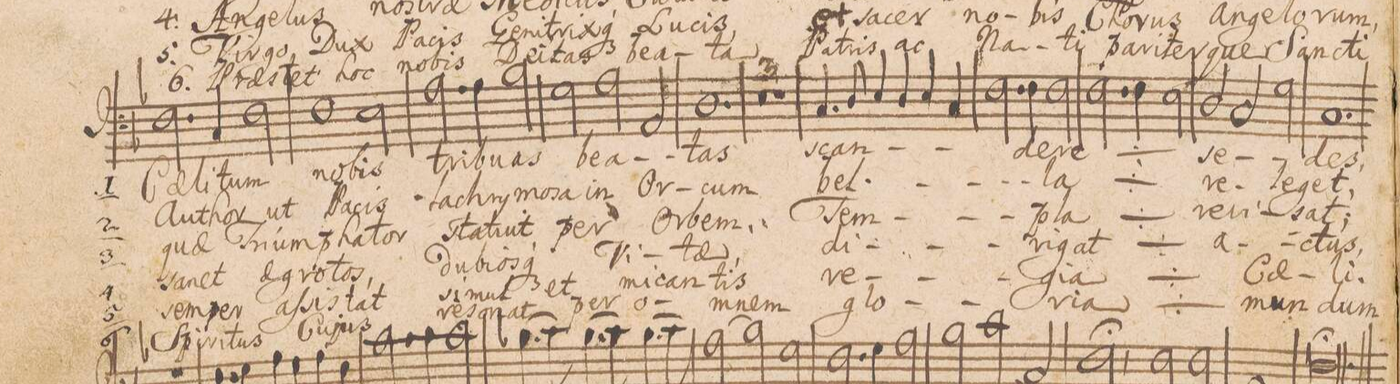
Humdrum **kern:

**kern	**text	**text	**text	**text	**text	**text
*I"BASSVS.	*	*	*	*	*	*
*clefF4	*	*	*	*	*	*
*k[b-]	*	*	*	*	*	*
*M3/2	*	*	*	*	*	*
=12	=12	=12	=12	=12	=12	=12
2.F\	1 Cae-	2 Au-	3 quae	4 sa-	5 sem-	6 Spi-
4C/	-li-	-thor	Tri-	net	per	-ri-
2F\	-tum	ut	-úm-	ae-	aſ-	-tus
=13	=13	=13	=13	=13	=13	=13
1F	no-	Pa-	-pha-	-gro-	-si-	Cu-
2E\	-bis	-cis	-tor	-tos	-stat	-jus
=14	=14	=14	=14	=14	=14	=14
2.A\	tri-	la-	sta-	du-	si-	re-
4A\	-bu-	-chry-	-tu-	-bi-	-mul	-so-
2B-\	-as	-mo-	-it	-os-	et	-nat
=15	=15	=15	=15	=15	=15	=15
2G\	be-	-sa	per	-q(ue)	mi-	per
2A\	-a-	in	Or-	Vi-	-can-	o-
2AA/	.	Or-	.	.	.	.
=16	=16	=16	=16	=16	=16	=16
1.D	-tas	-cum	-bem.	-tae,	-tis	-mnem
=17	=17	=17	=17	=17	=17	=17
0.r	.	.	.	.	.	.
=18-	=18-	=18-	=18-	=18-	=18-	=18-
=19-	=19-	=19-	=19-	=19-	=19-	=19-
1.r	.	.	.	.	.	.
=20	=20	=20	=20	=20	=20	=20
4.C/	scan-	bel-	Tem-	di-	re-	glo-
8D/	.	.	.	.	.	.
4E/	.	.	.	.	.	.
4D/	.	.	.	.	.	.
4E/	.	.	.	.	.	.
4C/	.	.	.	.	.	.
=21	=21	=21	=21	=21	=21	=21
2.F\	.	.	.	.	.	.
4F\	-de-	.	.	-ri-	gi-	ri-
2F\	-re	-la	pla	-gat	-a	-a
=22	=22	=22	=22	=22	=22	=22
*	*ij	*ij	*ij	*ij	*ij	*ij
2.F\	scan-	bel-	Tem-	di-	re-	glo-
4F\	-de-	.	.	-ri-	-gi-	-ri-
2E\	-re	-la	-pla	-gat	-a	-a
*	*Xij	*Xij	*Xij	*Xij	*Xij	*Xij
=23	=23	=23	=23	=23	=23	=23
2D/	se-	re-	re-	a-	Cae-	mun-
2C/	.	.	.	.	.	.
2G\	.	-le-	-vi-	.	.	.
=24	=24	=24	=24	=24	=24	=24
1.C	-des,	-get,	-sat;	-ctus,	-li.	-dum
*-	*-	*-	*-	*-	*-	*-
